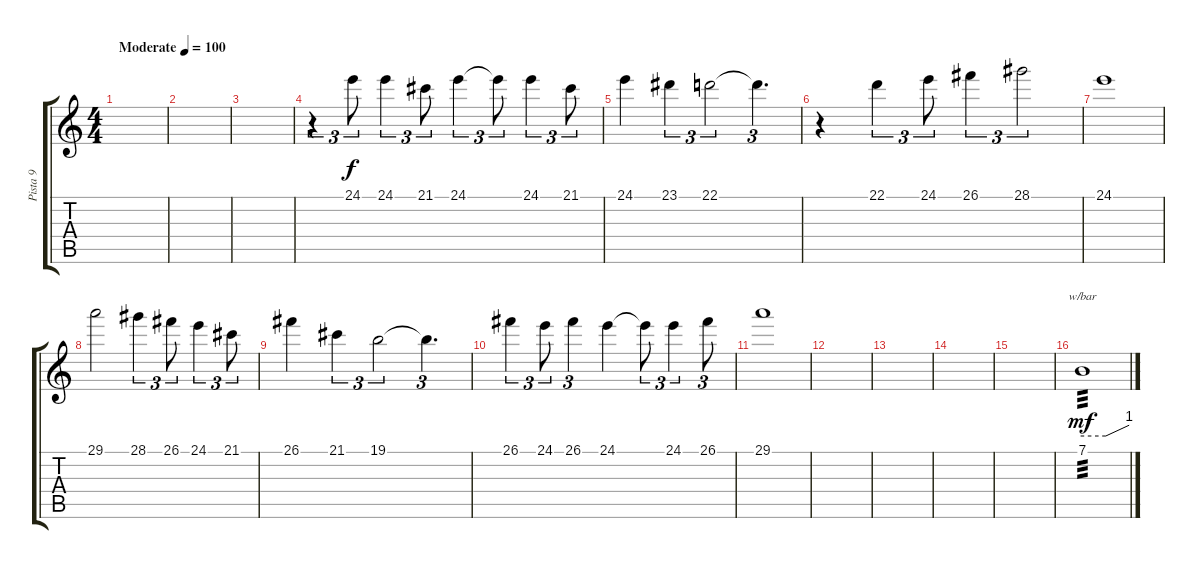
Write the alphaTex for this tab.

\track ("Pista 9" "Pista 9") {instrument glockenspiel}
\staff {score tabs}
\tuning (E4 B3 G3 D3 A2 E2) {hide}
\ts (4 4)
\tempo (100 "Moderate")
\clef g2
\ks c
|
|
|
r.4{tu (3 2)} 24.1.8{tu (3 2)} 24.1.4{tu (3 2)} 21.1.8{tu (3 2)} 24.1.4{tu (3 2)} 24.1{t}.8{tu (3 2)} 24.1.4{tu (3 2)} 21.1.8{tu (3 2)} |
24.1.4 23.1.4{tu (3 2)} 22.1.2{tu (3 2)} 22.1{t}.4{d tu (3 2)} |
r.4 22.1.4{tu (3 2)} 24.1.8{tu (3 2)} 26.1.4{tu (3 2)} 28.1.2{tu (3 2)} |
24.1.1 |
29.1.2 28.1.4{tu (3 2)} 26.1.8{tu (3 2)} 24.1.4{tu (3 2)} 21.1.8{tu (3 2)} |
26.1.4 21.1.4{tu (3 2)} 19.1.2{tu (3 2)} 19.1{t}.4{d tu (3 2)} |
26.1.4{tu (3 2)} 24.1.8{tu (3 2)} 26.1.4{tu (3 2)} 24.1.4 24.1{t}.8{tu (3 2)} 24.1.4{tu (3 2)} 26.1.8{tu (3 2)} |
29.1.1 |
|
|
|
|
7.1.1{tbe (custom default 0 0 30 0 60 4) tp 3 dy mf volume 11 balance 8 instrument acousticguitarnylon}
